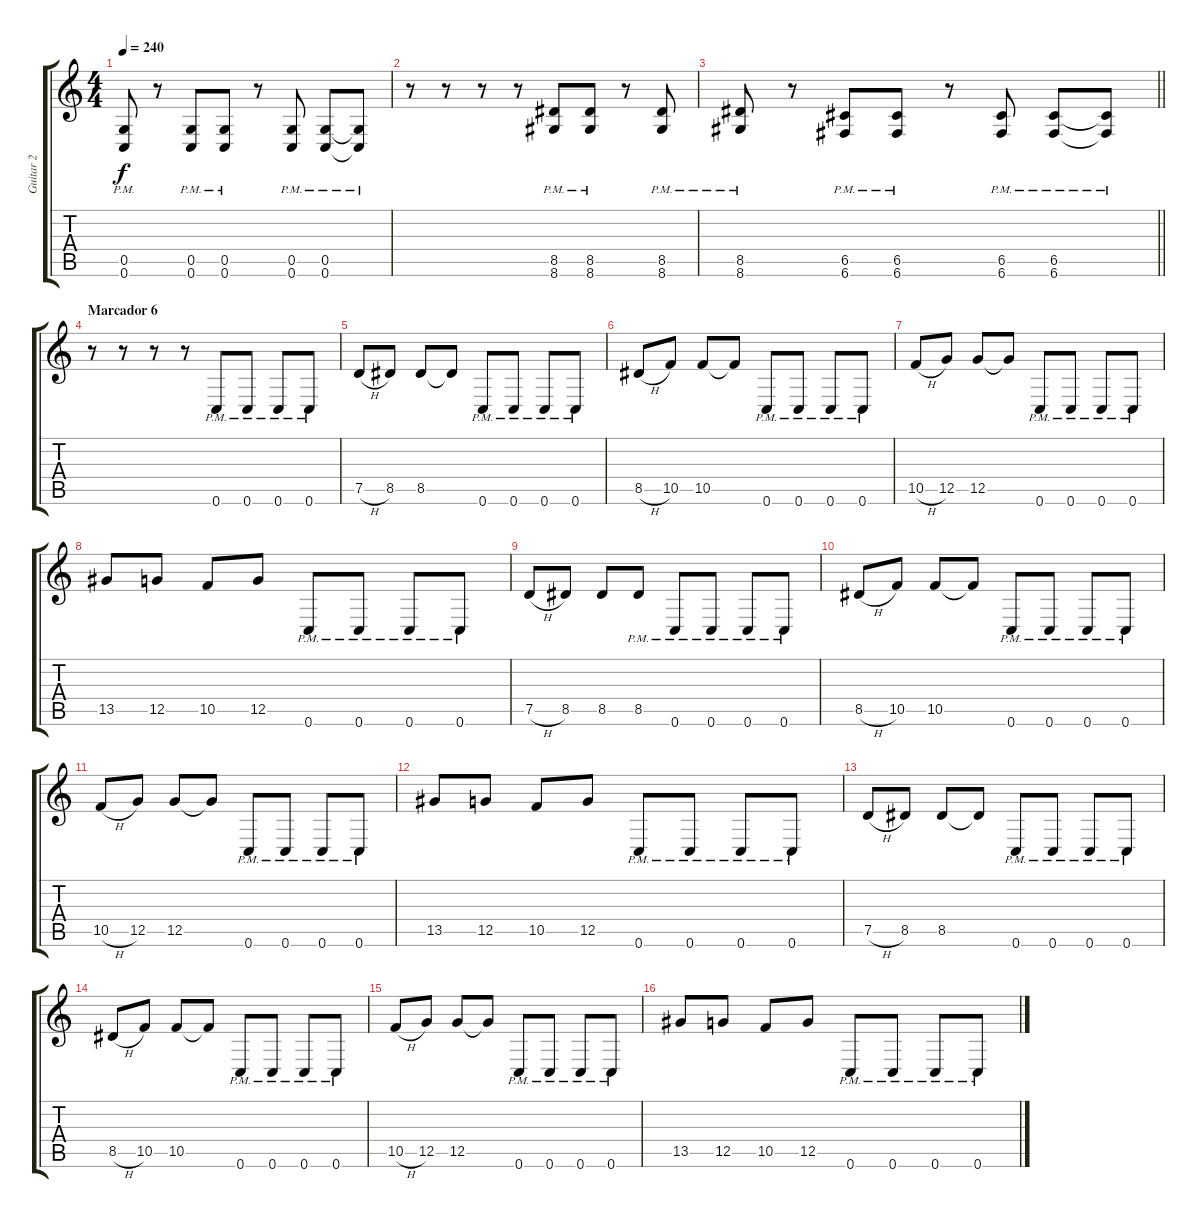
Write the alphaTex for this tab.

\track ("Guitar 2" "Guitar 2") {instrument distortionguitar}
\staff {score tabs}
\tuning (D4 A3 F3 C3 G2 C2) {hide}
\ts (4 4)
\tempo 240
\clef g2
\ks c
(0.5{pm} 0.6{pm}).8{dy f} r.8 (0.5{pm} 0.6{pm}).8 (0.5{pm} 0.6{pm}).8 r.8 (0.5{pm} 0.6{pm}).8 (0.5{pm} 0.6{pm}).8 (0.5{pm t} 0.6{pm t}).8 |
r.8 r.8 r.8 r.8 (8.5{pm} 8.6{pm}).8 (8.5{pm} 8.6{pm}).8 r.8 (8.5{pm} 8.6{pm}).8 |
\barLineRight lightlight
(8.5{pm} 8.6{pm}).8 r.8 (6.5{pm} 6.6{pm}).8 (6.5{pm} 6.6{pm}).8 r.8 (6.5{pm} 6.6{pm}).8 (6.5{pm} 6.6{pm}).8 (6.5{pm t} 6.6{pm t}).8 |
\section ("" "Marcador 6")
r.8 r.8 r.8 r.8 0.6{pm}.8 0.6{pm}.8 0.6{pm}.8 0.6{pm}.8 |
7.5{h}.8 8.5.8 8.5.8 8.5{t}.8 0.6{pm}.8 0.6{pm}.8 0.6{pm}.8 0.6{pm}.8 |
8.5{h}.8 10.5.8 10.5.8 10.5{t}.8 0.6{pm}.8 0.6{pm}.8 0.6{pm}.8 0.6{pm}.8 |
10.5{h}.8 12.5.8 12.5.8 12.5{t}.8 0.6{pm}.8 0.6{pm}.8 0.6{pm}.8 0.6{pm}.8 |
13.5.8 12.5.8 10.5.8 12.5.8 0.6{pm}.8 0.6{pm}.8 0.6{pm}.8 0.6{pm}.8 |
7.5{h}.8 8.5.8 8.5.8 8.5{pm}.8 0.6{pm}.8 0.6{pm}.8 0.6{pm}.8 0.6{pm}.8 |
8.5{h}.8 10.5.8 10.5.8 10.5{t}.8 0.6{pm}.8 0.6{pm}.8 0.6{pm}.8 0.6{pm}.8 |
10.5{h}.8 12.5.8 12.5.8 12.5{t}.8 0.6{pm}.8 0.6{pm}.8 0.6{pm}.8 0.6{pm}.8 |
13.5.8 12.5.8 10.5.8 12.5.8 0.6{pm}.8 0.6{pm}.8 0.6{pm}.8 0.6{pm}.8 |
7.5{h}.8 8.5.8 8.5.8 8.5{t}.8 0.6{pm}.8 0.6{pm}.8 0.6{pm}.8 0.6{pm}.8 |
8.5{h}.8 10.5.8 10.5.8 10.5{t}.8 0.6{pm}.8 0.6{pm}.8 0.6{pm}.8 0.6{pm}.8 |
10.5{h}.8 12.5.8 12.5.8 12.5{t}.8 0.6{pm}.8 0.6{pm}.8 0.6{pm}.8 0.6{pm}.8 |
13.5.8 12.5.8 10.5.8 12.5.8 0.6{pm}.8 0.6{pm}.8 0.6{pm}.8 0.6{pm}.8
